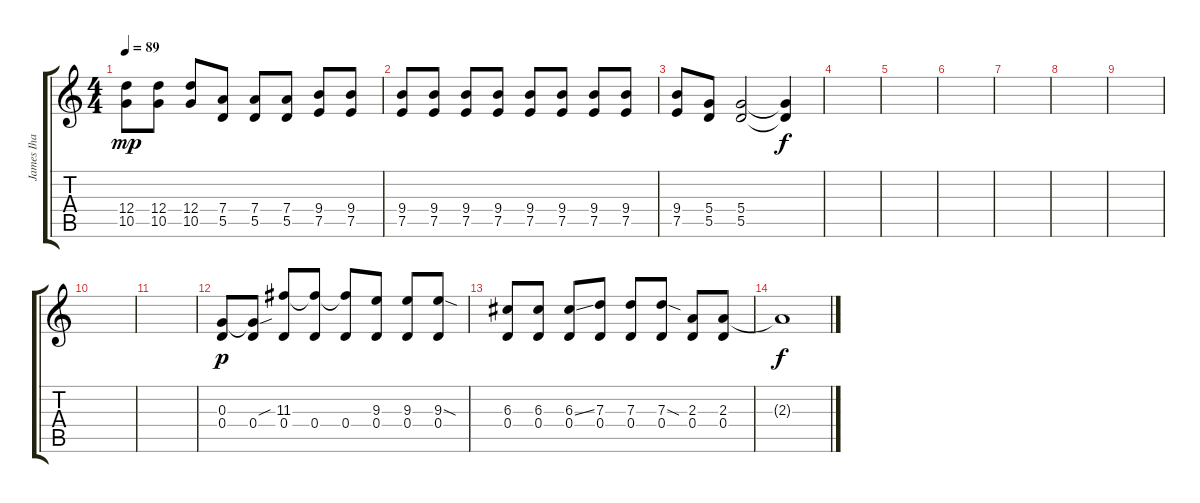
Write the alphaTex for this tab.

\track ("James Iha" "James Iha") {instrument acousticguitarsteel}
\staff {score tabs}
\tuning (E4 B3 G3 D3 A2 D2) {hide}
\ts (4 4)
\tempo 89
\clef g2
\ks c
(12.4 10.5).8{dy mp} (12.4 10.5).8 (12.4 10.5).8 (7.4 5.5).8 (7.4 5.5).8 (7.4 5.5).8 (9.4 7.5).8 (9.4 7.5).8 |
(9.4 7.5).8 (9.4 7.5).8 (9.4 7.5).8 (9.4 7.5).8 (9.4 7.5).8 (9.4 7.5).8 (9.4 7.5).8 (9.4 7.5).8 |
(9.4 7.5).8 (5.4 5.5).8 (5.4 5.5).2 (5.4{t} 5.5{t}).4{dy f} |
|
|
|
|
|
|
|
|
(0.3 0.4).8{dy p} (0.3{sou t} 0.4).8 (11.3 0.4).8 (11.3{t} 0.4).8 (11.3{t} 0.4).8 (9.3 0.4).8 (9.3 0.4).8 (9.3{sod} 0.4).8 |
(6.3 0.4).8 (6.3 0.4).8 (6.3{ss} 0.4).8 (7.3 0.4).8 (7.3 0.4).8 (7.3{sod} 0.4).8 (2.3 0.4).8 (2.3 0.4).8 |
2.3{t}.1{dy f}
